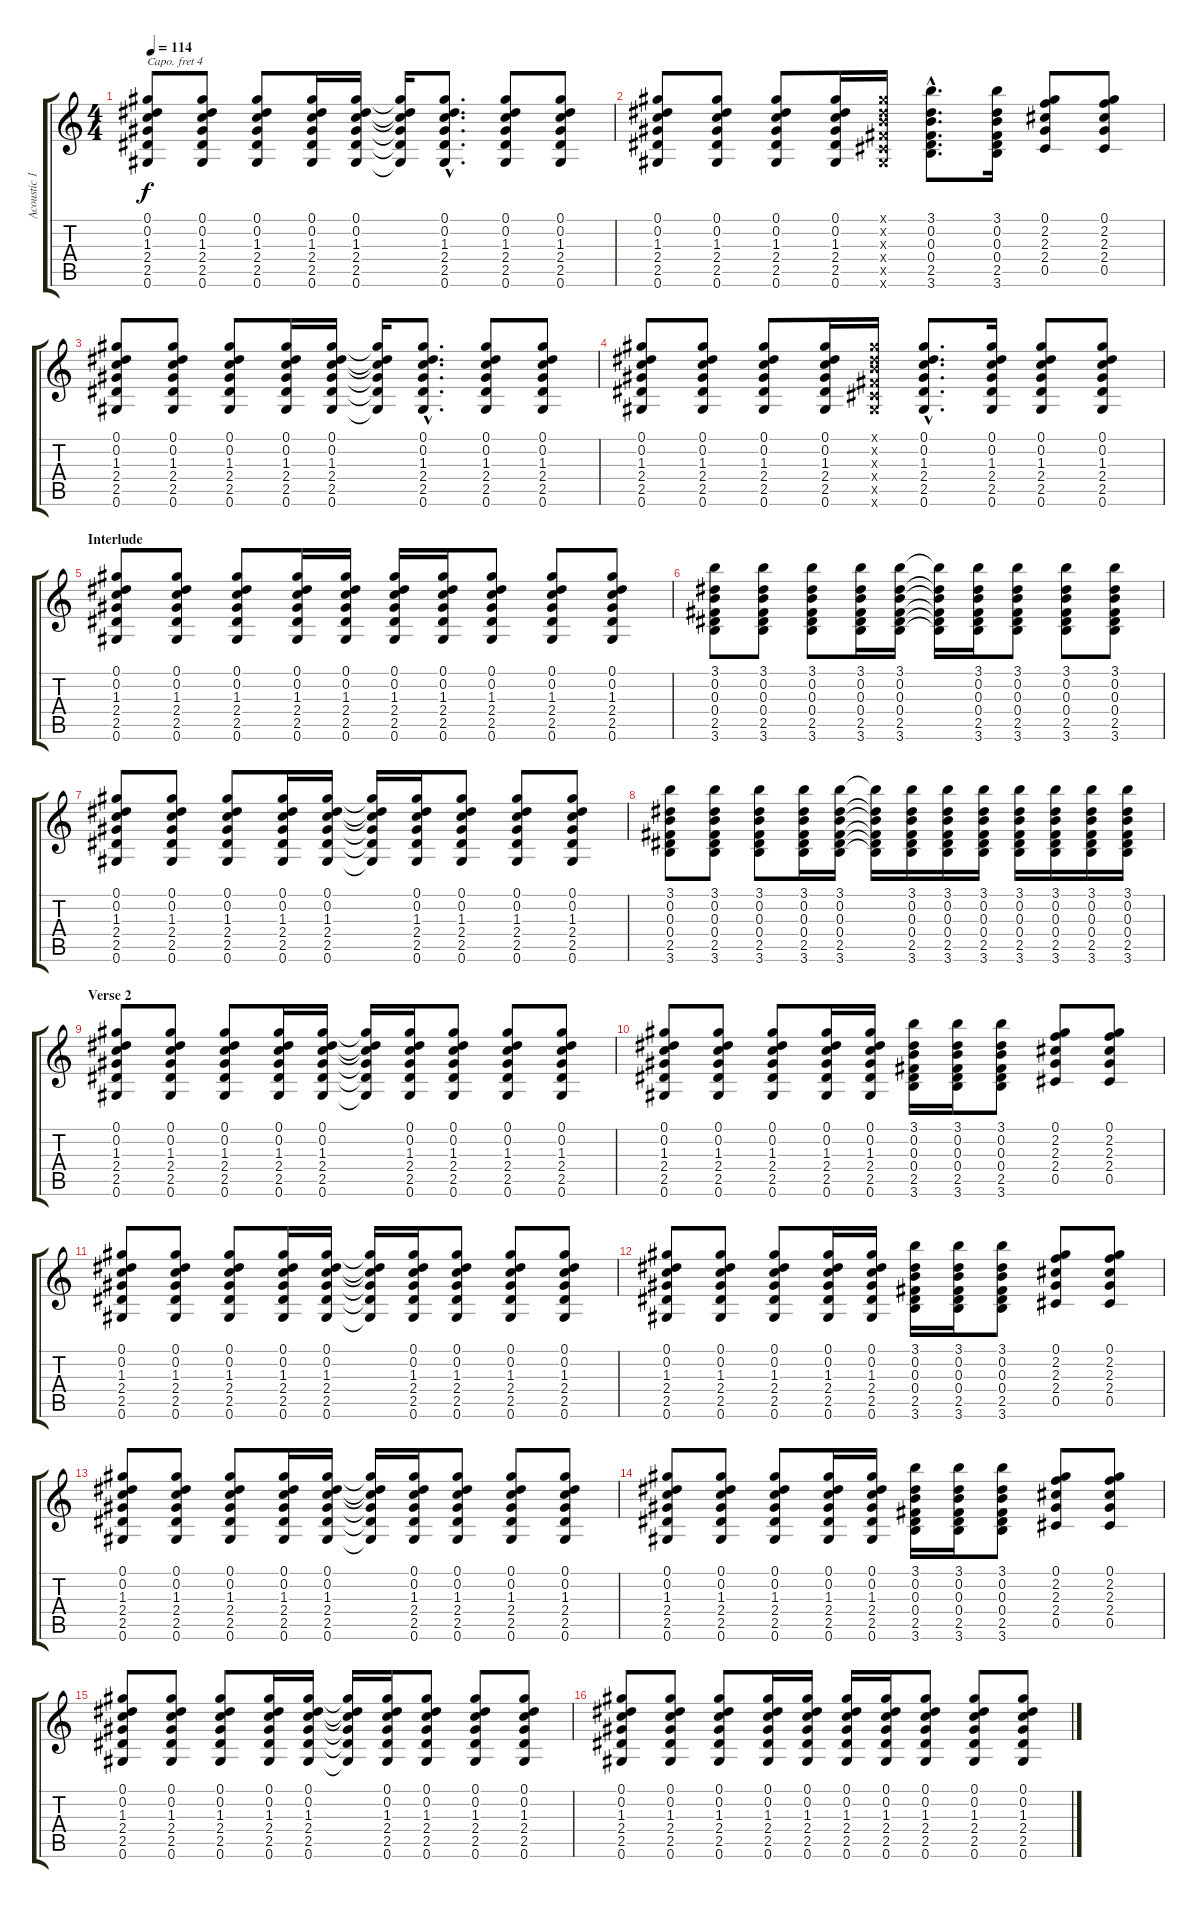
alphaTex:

\track ("Acoustic 1 (w/capo on 4)" "Acoustic 1") {instrument acousticguitarnylon}
\staff {score tabs}
\capo 4
\tuning (E4 B3 G3 D3 A2 E2) {hide}
\ts (4 4)
\tempo 114
\clef g2
\ks c
(0.1 0.2 1.3 2.4 2.5 0.6).8{dy f} (0.1 0.2 1.3 2.4 2.5 0.6).8 (0.1 0.2 1.3 2.4 2.5 0.6).8 (0.1 0.2 1.3 2.4 2.5 0.6).16 (0.1 0.2 1.3 2.4 2.5 0.6).16 (0.1{t} 0.2{t} 1.3{t} 2.4{t} 2.5{t} 0.6{t}).16 (0.1{hac} 0.2{hac} 1.3{hac} 2.4{hac} 2.5{hac} 0.6{hac}).8{d} (0.1 0.2 1.3 2.4 2.5 0.6).8 (0.1 0.2 1.3 2.4 2.5 0.6).8 |
(0.1 0.2 1.3 2.4 2.5 0.6).8 (0.1 0.2 1.3 2.4 2.5 0.6).8 (0.1 0.2 1.3 2.4 2.5 0.6).8 (0.1 0.2 1.3 2.4 2.5 0.6).16 (0.1{x} 0.2{x} 0.3{x} 0.4{x} 0.5{x} 0.6{x}).16 (3.1{hac} 0.2{hac} 0.3{hac} 0.4{hac} 2.5{hac} 3.6{hac}).8{d} (3.1 0.2 0.3 0.4 2.5 3.6).16 (0.1 2.2 2.3 2.4 0.5).8 (0.1 2.2 2.3 2.4 0.5).8 |
(0.1 0.2 1.3 2.4 2.5 0.6).8 (0.1 0.2 1.3 2.4 2.5 0.6).8 (0.1 0.2 1.3 2.4 2.5 0.6).8 (0.1 0.2 1.3 2.4 2.5 0.6).16 (0.1 0.2 1.3 2.4 2.5 0.6).16 (0.1{t} 0.2{t} 1.3{t} 2.4{t} 2.5{t} 0.6{t}).16 (0.1{hac} 0.2{hac} 1.3{hac} 2.4{hac} 2.5{hac} 0.6{hac}).8{d} (0.1 0.2 1.3 2.4 2.5 0.6).8 (0.1 0.2 1.3 2.4 2.5 0.6).8 |
(0.1 0.2 1.3 2.4 2.5 0.6).8 (0.1 0.2 1.3 2.4 2.5 0.6).8 (0.1 0.2 1.3 2.4 2.5 0.6).8 (0.1 0.2 1.3 2.4 2.5 0.6).16 (0.1{x} 0.2{x} 0.3{x} 0.4{x} 0.5{x} 0.6{x}).16 (0.1{hac} 0.2{hac} 1.3{hac} 2.4{hac} 2.5{hac} 0.6{hac}).8{d} (0.1 0.2 1.3 2.4 2.5 0.6).16 (0.1 0.2 1.3 2.4 2.5 0.6).8 (0.1 0.2 1.3 2.4 2.5 0.6).8 |
\section ("" "Interlude")
(0.1 0.2 1.3 2.4 2.5 0.6).8 (0.1 0.2 1.3 2.4 2.5 0.6).8 (0.1 0.2 1.3 2.4 2.5 0.6).8 (0.1 0.2 1.3 2.4 2.5 0.6).16 (0.1 0.2 1.3 2.4 2.5 0.6).16 (0.1 0.2 1.3 2.4 2.5 0.6).16 (0.1 0.2 1.3 2.4 2.5 0.6).16 (0.1 0.2 1.3 2.4 2.5 0.6).8 (0.1 0.2 1.3 2.4 2.5 0.6).8 (0.1 0.2 1.3 2.4 2.5 0.6).8 |
(3.1 0.2 0.3 0.4 2.5 3.6).8 (3.1 0.2 0.3 0.4 2.5 3.6).8 (3.1 0.2 0.3 0.4 2.5 3.6).8 (3.1 0.2 0.3 0.4 2.5 3.6).16 (3.1 0.2 0.3 0.4 2.5 3.6).16 (3.1{t} 0.2{t} 0.3{t} 0.4{t} 2.5{t} 3.6{t}).16 (3.1 0.2 0.3 0.4 2.5 3.6).16 (3.1 0.2 0.3 0.4 2.5 3.6).8 (3.1 0.2 0.3 0.4 2.5 3.6).8 (3.1 0.2 0.3 0.4 2.5 3.6).8 |
(0.1 0.2 1.3 2.4 2.5 0.6).8 (0.1 0.2 1.3 2.4 2.5 0.6).8 (0.1 0.2 1.3 2.4 2.5 0.6).8 (0.1 0.2 1.3 2.4 2.5 0.6).16 (0.1 0.2 1.3 2.4 2.5 0.6).16 (0.1{t} 0.2{t} 1.3{t} 2.4{t} 2.5{t} 0.6{t}).16 (0.1 0.2 1.3 2.4 2.5 0.6).16 (0.1 0.2 1.3 2.4 2.5 0.6).8 (0.1 0.2 1.3 2.4 2.5 0.6).8 (0.1 0.2 1.3 2.4 2.5 0.6).8 |
(3.1 0.2 0.3 0.4 2.5 3.6).8 (3.1 0.2 0.3 0.4 2.5 3.6).8 (3.1 0.2 0.3 0.4 2.5 3.6).8 (3.1 0.2 0.3 0.4 2.5 3.6).16 (3.1 0.2 0.3 0.4 2.5 3.6).16 (3.1{t} 0.2{t} 0.3{t} 0.4{t} 2.5{t} 3.6{t}).16 (3.1 0.2 0.3 0.4 2.5 3.6).16 (3.1 0.2 0.3 0.4 2.5 3.6).16 (3.1 0.2 0.3 0.4 2.5 3.6).16 (3.1 0.2 0.3 0.4 2.5 3.6).16 (3.1 0.2 0.3 0.4 2.5 3.6).16 (3.1 0.2 0.3 0.4 2.5 3.6).16 (3.1 0.2 0.3 0.4 2.5 3.6).16 |
\section ("" "Verse 2")
(0.1 0.2 1.3 2.4 2.5 0.6).8 (0.1 0.2 1.3 2.4 2.5 0.6).8 (0.1 0.2 1.3 2.4 2.5 0.6).8 (0.1 0.2 1.3 2.4 2.5 0.6).16 (0.1 0.2 1.3 2.4 2.5 0.6).16 (0.1{t} 0.2{t} 1.3{t} 2.4{t} 2.5{t} 0.6{t}).16 (0.1 0.2 1.3 2.4 2.5 0.6).16 (0.1 0.2 1.3 2.4 2.5 0.6).8 (0.1 0.2 1.3 2.4 2.5 0.6).8 (0.1 0.2 1.3 2.4 2.5 0.6).8 |
(0.1 0.2 1.3 2.4 2.5 0.6).8 (0.1 0.2 1.3 2.4 2.5 0.6).8 (0.1 0.2 1.3 2.4 2.5 0.6).8 (0.1 0.2 1.3 2.4 2.5 0.6).16 (0.1 0.2 1.3 2.4 2.5 0.6).16 (3.1 0.2 0.3 0.4 2.5 3.6).16 (3.1 0.2 0.3 0.4 2.5 3.6).16 (3.1 0.2 0.3 0.4 2.5 3.6).8 (0.1 2.2 2.3 2.4 0.5).8 (0.1 2.2 2.3 2.4 0.5).8 |
(0.1 0.2 1.3 2.4 2.5 0.6).8 (0.1 0.2 1.3 2.4 2.5 0.6).8 (0.1 0.2 1.3 2.4 2.5 0.6).8 (0.1 0.2 1.3 2.4 2.5 0.6).16 (0.1 0.2 1.3 2.4 2.5 0.6).16 (0.1{t} 0.2{t} 1.3{t} 2.4{t} 2.5{t} 0.6{t}).16 (0.1 0.2 1.3 2.4 2.5 0.6).16 (0.1 0.2 1.3 2.4 2.5 0.6).8 (0.1 0.2 1.3 2.4 2.5 0.6).8 (0.1 0.2 1.3 2.4 2.5 0.6).8 |
(0.1 0.2 1.3 2.4 2.5 0.6).8 (0.1 0.2 1.3 2.4 2.5 0.6).8 (0.1 0.2 1.3 2.4 2.5 0.6).8 (0.1 0.2 1.3 2.4 2.5 0.6).16 (0.1 0.2 1.3 2.4 2.5 0.6).16 (3.1 0.2 0.3 0.4 2.5 3.6).16 (3.1 0.2 0.3 0.4 2.5 3.6).16 (3.1 0.2 0.3 0.4 2.5 3.6).8 (0.1 2.2 2.3 2.4 0.5).8 (0.1 2.2 2.3 2.4 0.5).8 |
(0.1 0.2 1.3 2.4 2.5 0.6).8 (0.1 0.2 1.3 2.4 2.5 0.6).8 (0.1 0.2 1.3 2.4 2.5 0.6).8 (0.1 0.2 1.3 2.4 2.5 0.6).16 (0.1 0.2 1.3 2.4 2.5 0.6).16 (0.1{t} 0.2{t} 1.3{t} 2.4{t} 2.5{t} 0.6{t}).16 (0.1 0.2 1.3 2.4 2.5 0.6).16 (0.1 0.2 1.3 2.4 2.5 0.6).8 (0.1 0.2 1.3 2.4 2.5 0.6).8 (0.1 0.2 1.3 2.4 2.5 0.6).8 |
(0.1 0.2 1.3 2.4 2.5 0.6).8 (0.1 0.2 1.3 2.4 2.5 0.6).8 (0.1 0.2 1.3 2.4 2.5 0.6).8 (0.1 0.2 1.3 2.4 2.5 0.6).16 (0.1 0.2 1.3 2.4 2.5 0.6).16 (3.1 0.2 0.3 0.4 2.5 3.6).16 (3.1 0.2 0.3 0.4 2.5 3.6).16 (3.1 0.2 0.3 0.4 2.5 3.6).8 (0.1 2.2 2.3 2.4 0.5).8 (0.1 2.2 2.3 2.4 0.5).8 |
(0.1 0.2 1.3 2.4 2.5 0.6).8 (0.1 0.2 1.3 2.4 2.5 0.6).8 (0.1 0.2 1.3 2.4 2.5 0.6).8 (0.1 0.2 1.3 2.4 2.5 0.6).16 (0.1 0.2 1.3 2.4 2.5 0.6).16 (0.1{t} 0.2{t} 1.3{t} 2.4{t} 2.5{t} 0.6{t}).16 (0.1 0.2 1.3 2.4 2.5 0.6).16 (0.1 0.2 1.3 2.4 2.5 0.6).8 (0.1 0.2 1.3 2.4 2.5 0.6).8 (0.1 0.2 1.3 2.4 2.5 0.6).8 |
(0.1 0.2 1.3 2.4 2.5 0.6).8 (0.1 0.2 1.3 2.4 2.5 0.6).8 (0.1 0.2 1.3 2.4 2.5 0.6).8 (0.1 0.2 1.3 2.4 2.5 0.6).16 (0.1 0.2 1.3 2.4 2.5 0.6).16 (0.1 0.2 1.3 2.4 2.5 0.6).16 (0.1 0.2 1.3 2.4 2.5 0.6).16 (0.1 0.2 1.3 2.4 2.5 0.6).8 (0.1 0.2 1.3 2.4 2.5 0.6).8 (0.1 0.2 1.3 2.4 2.5 0.6).8
